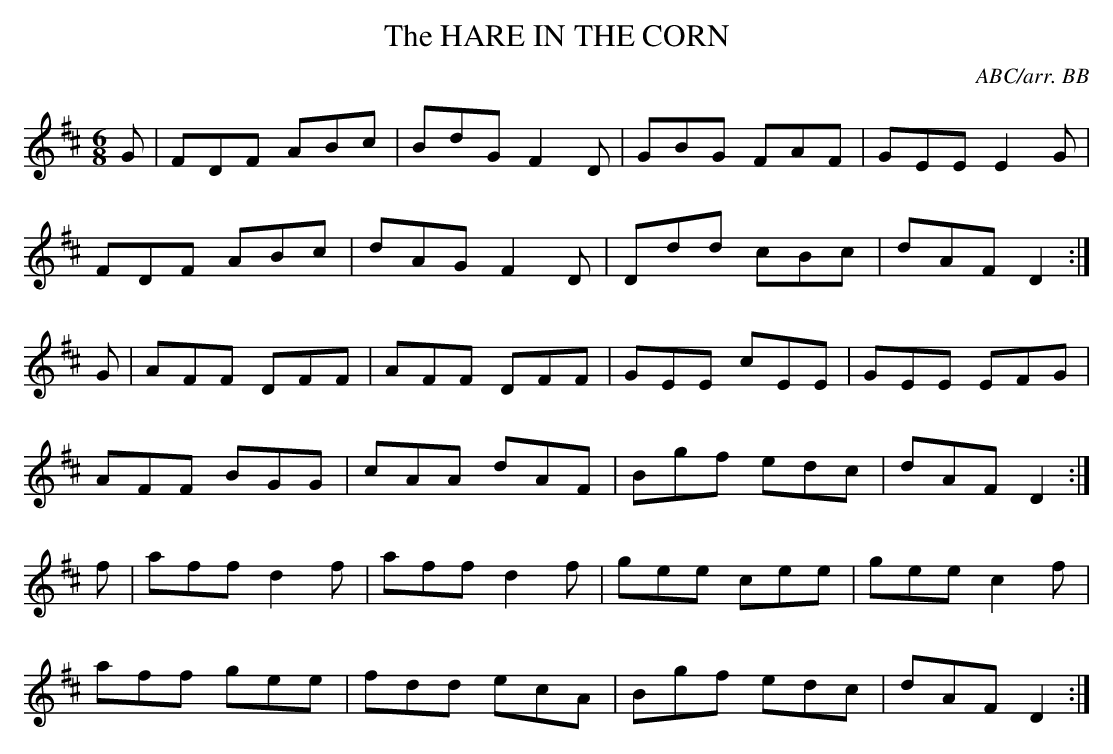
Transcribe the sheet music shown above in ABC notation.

X:1
T:HARE IN THE CORN, The
Y:"Irish"
C:ABC/arr. BB
come across, and yet it would be rare to hear it today. Guess there's
a lesson there somewhere. . .
M:6/8
L:1/8
K:D % Simplified version
G|FDF ABc|BdG F2D|GBG FAF|GEE E2G|
FDF ABc|dAG F2D|Ddd cBc|dAF D2 :|
G|AFF DFF|AFF DFF|GEE cEE|GEE EFG|
AFF BGG|cAA dAF|Bgf edc|dAF D2 :|
f|aff d2f|aff d2f|gee cee|gee c2f|
aff gee|fdd ecA|Bgf edc|dAF D2 :|
